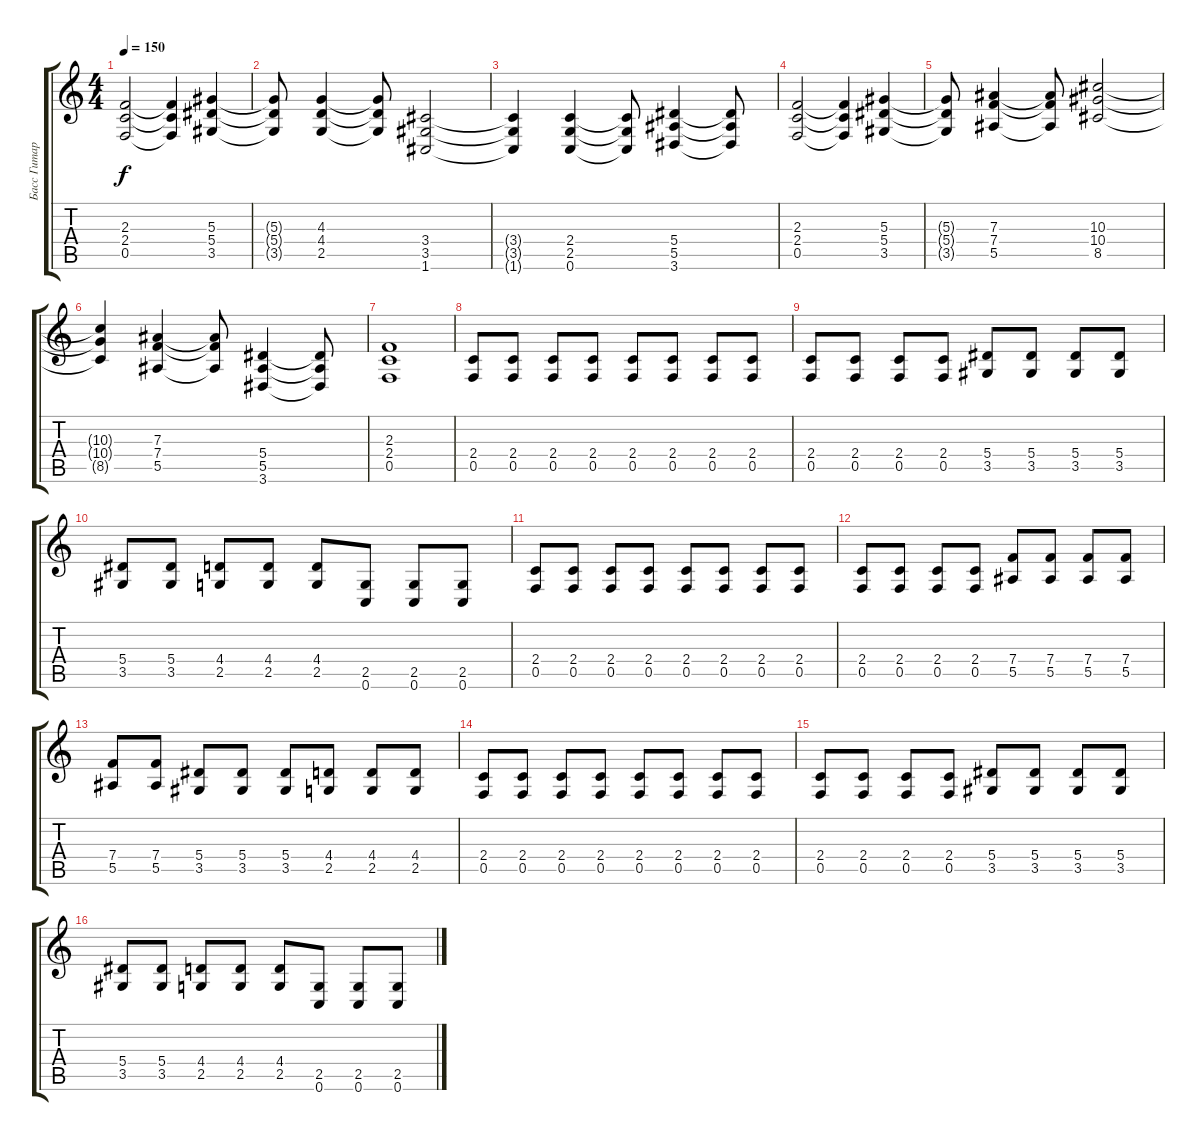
\track ("Басс Гитара" "Басс Гитар") {instrument electricbasspick}
\staff {score tabs}
\tuning (C4 G3 Eb3 Bb2 F2 C2) {hide}
\ts (4 4)
\tempo 150
\clef g2
\ks c
(2.3 2.4 0.5).2{dy f} (2.3{t} 2.4{t} 0.5{t}).4 (5.3 5.4 3.5).4 |
(5.3{t} 5.4{t} 3.5{t}).8 (4.3 4.4 2.5).4 (4.3{t} 4.4{t} 2.5{t}).8 (3.4 3.5 1.6).2 |
(3.4{t} 3.5{t} 1.6{t}).4 (2.4 2.5 0.6).4 (2.4{t} 2.5{t} 0.6{t}).8 (5.4 5.5 3.6).4 (5.4{t} 5.5{t} 3.6{t}).8 |
(2.3 2.4 0.5).2 (2.3{t} 2.4{t} 0.5{t}).4 (5.3 5.4 3.5).4 |
(5.3{t} 5.4{t} 3.5{t}).8 (7.3 7.4 5.5).4 (7.3{t} 7.4{t} 5.5{t}).8 (10.3 10.4 8.5).2 |
(10.3{t} 10.4{t} 8.5{t}).4 (7.3 7.4 5.5).4 (7.3{t} 7.4{t} 5.5{t}).8 (5.4 5.5 3.6).4 (5.4{t} 5.5{t} 3.6{t}).8 |
(2.3 2.4 0.5).1 |
(2.4 0.5).8 (2.4 0.5).8 (2.4 0.5).8 (2.4 0.5).8 (2.4 0.5).8 (2.4 0.5).8 (2.4 0.5).8 (2.4 0.5).8 |
(2.4 0.5).8 (2.4 0.5).8 (2.4 0.5).8 (2.4 0.5).8 (5.4 3.5).8 (5.4 3.5).8 (5.4 3.5).8 (5.4 3.5).8 |
(5.4 3.5).8 (5.4 3.5).8 (4.4 2.5).8 (4.4 2.5).8 (4.4 2.5).8 (2.5 0.6).8 (2.5 0.6).8 (2.5 0.6).8 |
(2.4 0.5).8 (2.4 0.5).8 (2.4 0.5).8 (2.4 0.5).8 (2.4 0.5).8 (2.4 0.5).8 (2.4 0.5).8 (2.4 0.5).8 |
(2.4 0.5).8 (2.4 0.5).8 (2.4 0.5).8 (2.4 0.5).8 (7.4 5.5).8 (7.4 5.5).8 (7.4 5.5).8 (7.4 5.5).8 |
(7.4 5.5).8 (7.4 5.5).8 (5.4 3.5).8 (5.4 3.5).8 (5.4 3.5).8 (4.4 2.5).8 (4.4 2.5).8 (4.4 2.5).8 |
(2.4 0.5).8 (2.4 0.5).8 (2.4 0.5).8 (2.4 0.5).8 (2.4 0.5).8 (2.4 0.5).8 (2.4 0.5).8 (2.4 0.5).8 |
(2.4 0.5).8 (2.4 0.5).8 (2.4 0.5).8 (2.4 0.5).8 (5.4 3.5).8 (5.4 3.5).8 (5.4 3.5).8 (5.4 3.5).8 |
(5.4 3.5).8 (5.4 3.5).8 (4.4 2.5).8 (4.4 2.5).8 (4.4 2.5).8 (2.5 0.6).8 (2.5 0.6).8 (2.5 0.6).8
